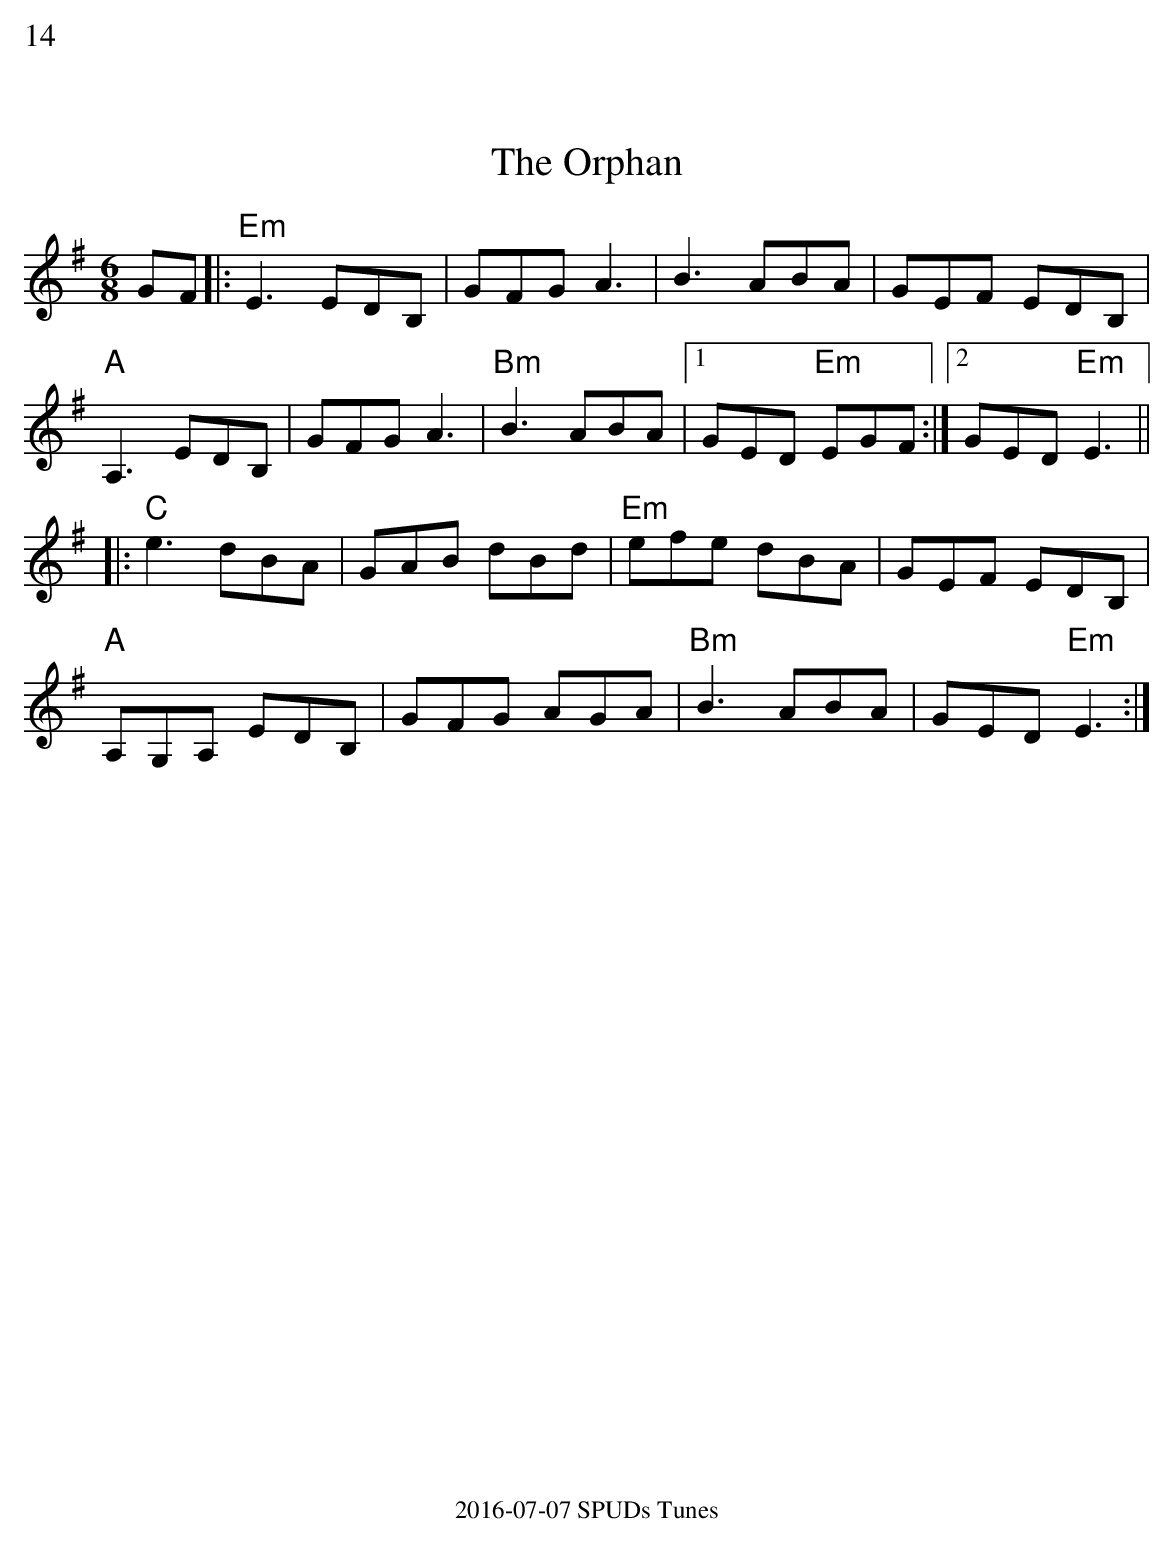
X:1
%%text 14
T:The Orphan
M:6/8
L:1/8
K:Em
GF |:\
"Em" E3 EDB, | GFG A3 | B3 ABA | GEF EDB, |!
"A" A,3 EDB, | GFG A3 | "Bm" B3 ABA |1 GED "Em" EGF :|2 GED "Em" E3 ||!
|:\
"C" e3 dBA | GAB dBd | "Em" efe dBA | GEF EDB, |!
"A" A,G,A, EDB, | GFG AGA | "Bm" B3 ABA | GED "Em" E3 :|
